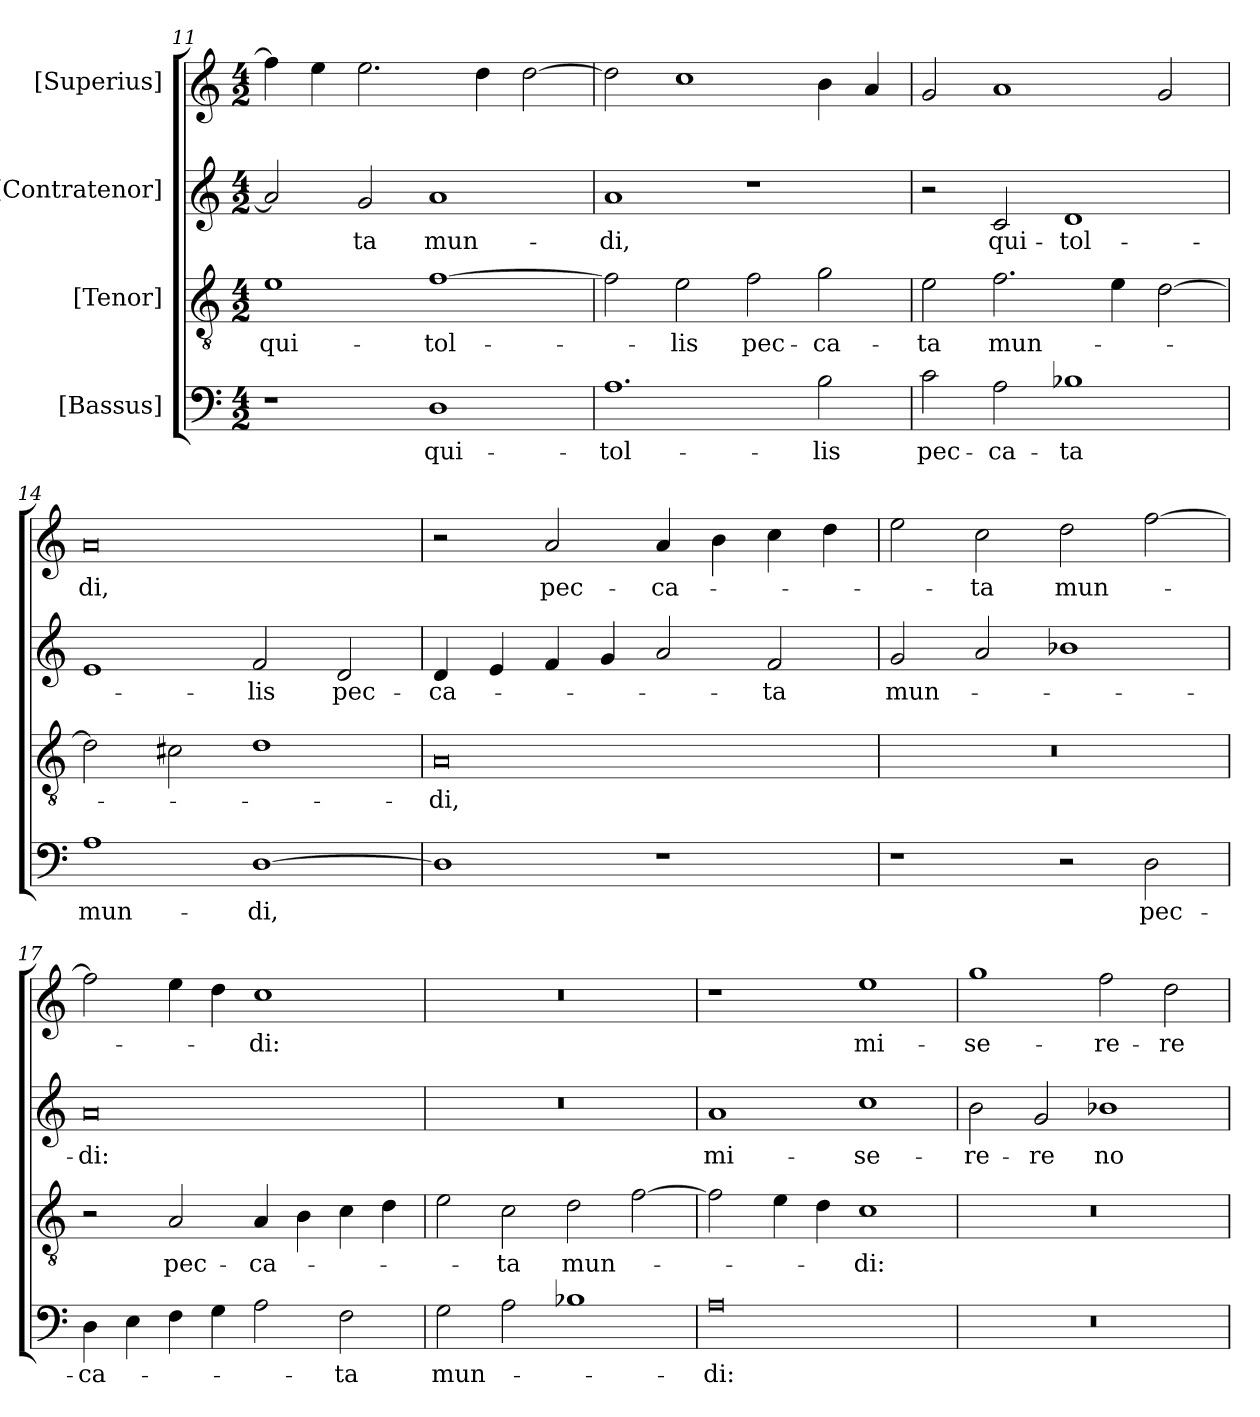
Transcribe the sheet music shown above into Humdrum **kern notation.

**kern	**text	**kern	**text	**kern	**text	**kern	**text
*part4	*part4	*part3	*part3	*part2	*part2	*part1	*part1
*staff4	*staff4	*staff3	*staff3	*staff2	*staff2	*staff1	*staff1
*I"[Bassus]	*	*I"[Tenor]	*	*I"[Contratenor]	*	*I"[Superius]	*
*clefF4	*	*clefGv2	*	*clefG2	*	*clefG2	*
*k[]	*	*k[]	*	*k[]	*	*k[]	*
*M4/2	*	*M4/2	*	*M4/2	*	*M4/2	*
=11	=11	=11	=11	=11	=11	=11	=11
1r	.	1e\	qui-	2a/]	.	4ff\]	.
.	.	.	.	.	.	4ee\	.
.	.	.	.	2g/	-ta	2.ee\	.
1D\	qui-	[1f\	tol-	1a/	mun-	.	.
.	.	.	.	.	.	4dd\	.
.	.	.	.	.	.	[2dd\	.
=12	=12	=12	=12	=12	=12	=12	=12
1.A\	tol-	2f\]	.	1a/	-di,	2dd\]	.
.	.	2e\	-lis	.	.	1cc\	.
.	.	2f\	pec-	1r	.	.	.
2B\	-lis	2g\	-ca-	.	.	4b\	.
.	.	.	.	.	.	4a/	.
=13	=13	=13	=13	=13	=13	=13	=13
2c\	pec-	2e\	-ta	2r	.	2g/	.
2A\	-ca-	2.f\	mun-	2c/	qui-	1a/	.
1B-X\	-ta	.	.	1d/	tol-	.	.
.	.	4e\	.	.	.	.	.
.	.	[2d\	.	.	.	2g/	.
=14	=14	=14	=14	=14	=14	=14	=14
1A\	mun-	2d\]	.	1e/	.	0a/	-di,
.	.	2c#X\	.	.	.	.	.
[1D\	-di,	1d\	.	2f/	-lis	.	.
.	.	.	.	2d/	pec-	.	.
=15	=15	=15	=15	=15	=15	=15	=15
1D\]	.	0A/	-di,	4d/	-ca-	2r	.
.	.	.	.	4e/	.	.	.
.	.	.	.	4f/	.	2a/	pec-
.	.	.	.	4g/	.	.	.
1r	.	.	.	2a/	.	4a/	-ca-
.	.	.	.	.	.	4b\	.
.	.	.	.	2f/	-ta	4cc\	.
.	.	.	.	.	.	4dd\	.
=16	=16	=16	=16	=16	=16	=16	=16
1r	.	0r	.	2g/	mun-	2ee\	.
.	.	.	.	2a/	.	2cc\	-ta
2r	.	.	.	1b-X\	.	2dd\	mun-
2D\	pec-	.	.	.	.	[2ff\	.
=17	=17	=17	=17	=17	=17	=17	=17
4D\	-ca-	2r	.	0a/	-di:	2ff\]	.
4E\	.	.	.	.	.	.	.
4F\	.	2A/	pec-	.	.	4ee\	.
4G\	.	.	.	.	.	4dd\	.
2A\	.	4A/	-ca-	.	.	1cc\	-di:
.	.	4B\	.	.	.	.	.
2F\	-ta	4c\	.	.	.	.	.
.	.	4d\	.	.	.	.	.
=18	=18	=18	=18	=18	=18	=18	=18
2G\	mun-	2e\	.	0r	.	0r	.
2A\	.	2c\	-ta	.	.	.	.
1B-X\	.	2d\	mun-	.	.	.	.
.	.	[2f\	.	.	.	.	.
=19	=19	=19	=19	=19	=19	=19	=19
0A\	-di:	2f\]	.	1a/	mi-	1r	.
.	.	4e\	.	.	.	.	.
.	.	4d\	.	.	.	.	.
.	.	1c\	-di:	1cc\	-se-	1ee\	mi-
=20	=20	=20	=20	=20	=20	=20	=20
0r	.	0r	.	2b\	-re-	1gg\	-se-
.	.	.	.	2g/	-re	.	.
.	.	.	.	1b-X\	no-	2ff\	-re-
.	.	.	.	.	.	2dd\	-re
=	=	=	=	=	=	=	=
*-	*-	*-	*-	*-	*-	*-	*-
